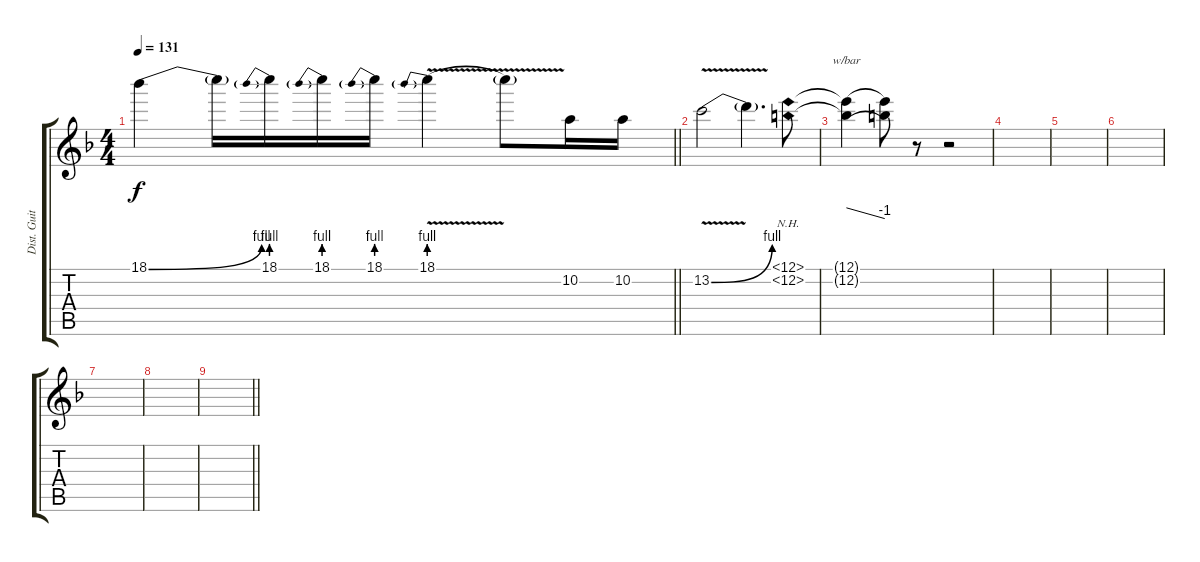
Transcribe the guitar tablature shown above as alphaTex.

\track ("Dist. Guitar 5" "Dist. Guit") {instrument distortionguitar}
\staff {score tabs}
\tuning (E4 B3 G3 D3 A2 D2) {hide}
\ts (4 4)
\tempo 131
\clef g2
\barLineRight lightlight
\ks f
18.1{be (bend 0 0 60 4)}.4{dy f} 18.1{t}.16 18.1{be (prebend 0 4 60 4)}.16 18.1{be (prebend 0 4 60 4)}.16 18.1{be (prebend 0 4 60 4)}.16 18.1{be (prebend 0 4 60 4) v}.4 18.1{t}.8 10.2.16 10.2.16 |
13.2{be (bend 0 0 60 4) v}.2 13.2{t}.4{d} (12.1{nh} 12.2{nh}).8 |
(12.1{t} 12.2{t}).4{tbe (dive default 0 0 60 -4)} (12.1{t} 12.2{t}).8 r.8 r.2 |
|
|
|
|
|
\barLineRight lightlight
